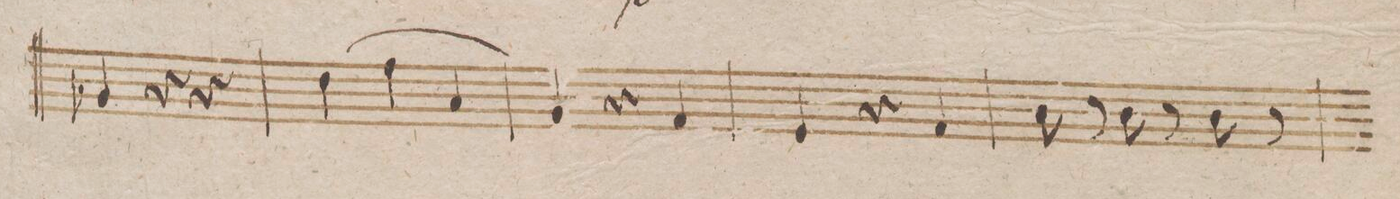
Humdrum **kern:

**kern	**dynam
*I"Violoncello et Baſso.	*
*clefF4	*
*k[b-]	*
*M3/4	*
4BB-X/)	.
4r	.
4r	.
=6	=6
(4F\	.
4A\	.
4C/	.
=7	=7
4BB-/)	.
4r	.
4AA/	.
=8	=8
4GG/	.
4r	.
4AA/	.
=9	=9
8D\	.
8r	.
8D\	.
8r	.
8D\	.
8r	.
=10	=10
*-	*-
